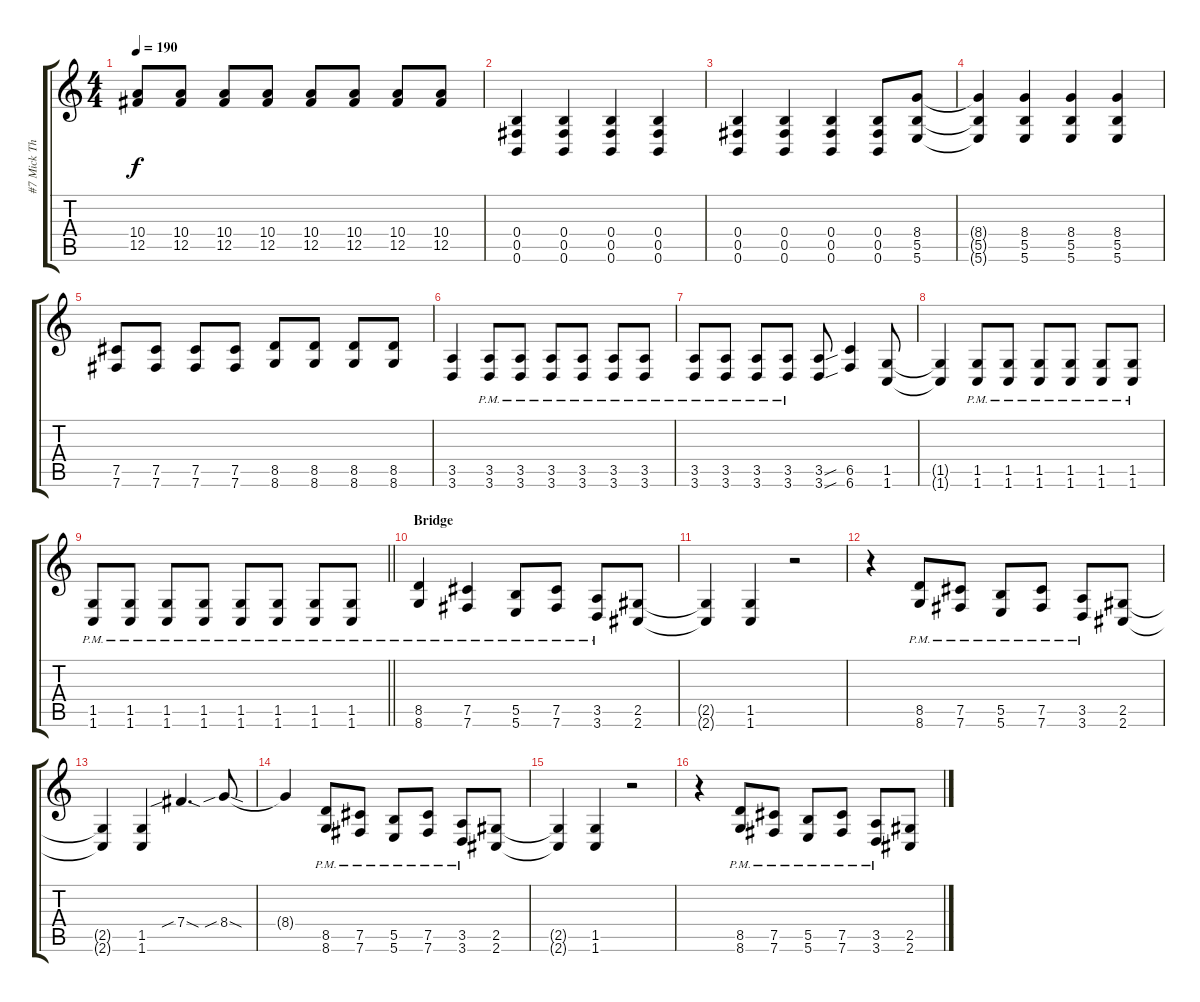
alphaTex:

\track ("#7 Mick Thompson" "#7 Mick Th") {instrument distortionguitar}
\staff {score tabs}
\tuning (Db4 Ab3 E3 B2 Gb2 B1) {hide}
\ts (4 4)
\tempo 190
\clef g2
\ks c
(10.4 12.5).8{dy f} (10.4 12.5).8 (10.4 12.5).8 (10.4 12.5).8 (10.4 12.5).8 (10.4 12.5).8 (10.4 12.5).8 (10.4 12.5).8 |
(0.4 0.5 0.6).4 (0.4 0.5 0.6).4 (0.4 0.5 0.6).4 (0.4 0.5 0.6).4 |
(0.4 0.5 0.6).4 (0.4 0.5 0.6).4 (0.4 0.5 0.6).4 (0.4 0.5 0.6).8 (8.4 5.5 5.6).8 |
(8.4{t} 5.5{t} 5.6{t}).4 (8.4 5.5 5.6).4 (8.4 5.5 5.6).4 (8.4 5.5 5.6).4 |
(7.5 7.6).8 (7.5 7.6).8 (7.5 7.6).8 (7.5 7.6).8 (8.5 8.6).8 (8.5 8.6).8 (8.5 8.6).8 (8.5 8.6).8 |
(3.5 3.6).4 (3.5{pm} 3.6{pm}).8 (3.5{pm} 3.6{pm}).8 (3.5{pm} 3.6{pm}).8 (3.5{pm} 3.6{pm}).8 (3.5{pm} 3.6{pm}).8 (3.5{pm} 3.6{pm}).8 |
(3.5{pm} 3.6{pm}).8 (3.5{pm} 3.6{pm}).8 (3.5{pm} 3.6{pm}).8 (3.5{pm} 3.6{pm}).8 (3.5{sou} 3.6{sou}).8 (6.5 6.6).4 (1.5 1.6).8 |
(1.5{t} 1.6{t}).4 (1.5{pm} 1.6{pm}).8 (1.5{pm} 1.6{pm}).8 (1.5{pm} 1.6{pm}).8 (1.5{pm} 1.6{pm}).8 (1.5{pm} 1.6{pm}).8 (1.5{pm} 1.6{pm}).8 |
\barLineRight lightlight
(1.5{pm} 1.6{pm}).8 (1.5{pm} 1.6{pm}).8 (1.5{pm} 1.6{pm}).8 (1.5{pm} 1.6{pm}).8 (1.5{pm} 1.6{pm}).8 (1.5{pm} 1.6{pm}).8 (1.5{pm} 1.6{pm}).8 (1.5{pm} 1.6{pm}).8 |
\section ("" "Bridge")
(8.5{pm} 8.6{pm}).4 (7.5{pm} 7.6{pm}).4 (5.5{pm} 5.6{pm}).8 (7.5{pm} 7.6{pm}).8 (3.5{pm} 3.6{pm}).8 (2.5 2.6).8 |
(2.5{t} 2.6{t}).4 (1.5 1.6).4 r.2 |
r.4 (8.5{pm} 8.6{pm}).8 (7.5{pm} 7.6{pm}).8 (5.5{pm} 5.6{pm}).8 (7.5{pm} 7.6{pm}).8 (3.5{pm} 3.6{pm}).8 (2.5 2.6).8 |
(2.5{t} 2.6{t}).4 (1.5 1.6).4 7.4{sib sod}.4{d} 8.4{sib sod}.8 |
8.4{t}.4 (8.5{pm} 8.6{pm}).8 (7.5{pm} 7.6{pm}).8 (5.5{pm} 5.6{pm}).8 (7.5{pm} 7.6{pm}).8 (3.5{pm} 3.6{pm}).8 (2.5 2.6).8 |
(2.5{t} 2.6{t}).4 (1.5 1.6).4 r.2 |
r.4 (8.5{pm} 8.6{pm}).8 (7.5{pm} 7.6{pm}).8 (5.5{pm} 5.6{pm}).8 (7.5{pm} 7.6{pm}).8 (3.5{pm} 3.6{pm}).8 (2.5 2.6).8
